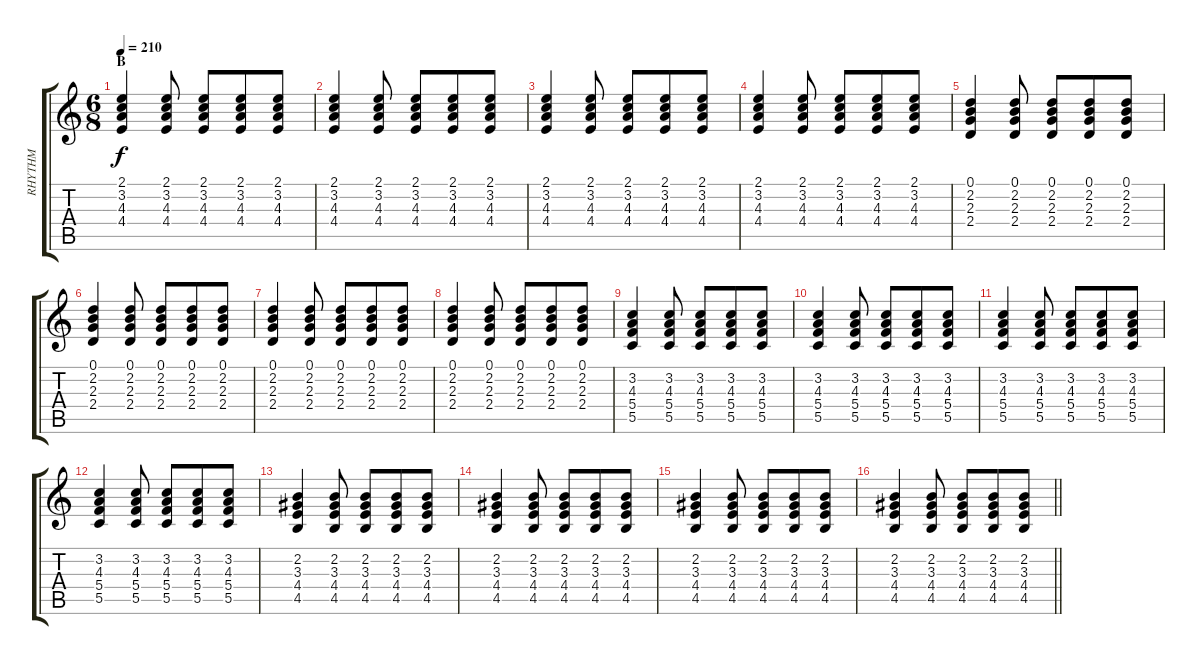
\track ("RHYTHM" "RHYTHM") {instrument acousticguitarsteel}
\staff {score tabs}
\tuning (D4 A3 F3 C3 G2 C2) {hide}
\ts (6 8)
\section ("" "B")
\tempo 210
\clef g2
\ks c
(2.1 3.2 4.3 4.4).4{dy f} (2.1 3.2 4.3 4.4).8 (2.1 3.2 4.3 4.4).8 (2.1 3.2 4.3 4.4).8 (2.1 3.2 4.3 4.4).8 |
(2.1 3.2 4.3 4.4).4 (2.1 3.2 4.3 4.4).8 (2.1 3.2 4.3 4.4).8 (2.1 3.2 4.3 4.4).8 (2.1 3.2 4.3 4.4).8 |
(2.1 3.2 4.3 4.4).4 (2.1 3.2 4.3 4.4).8 (2.1 3.2 4.3 4.4).8 (2.1 3.2 4.3 4.4).8 (2.1 3.2 4.3 4.4).8 |
(2.1 3.2 4.3 4.4).4 (2.1 3.2 4.3 4.4).8 (2.1 3.2 4.3 4.4).8 (2.1 3.2 4.3 4.4).8 (2.1 3.2 4.3 4.4).8 |
(0.1 2.2 2.3 2.4).4 (0.1 2.2 2.3 2.4).8 (0.1 2.2 2.3 2.4).8 (0.1 2.2 2.3 2.4).8 (0.1 2.2 2.3 2.4).8 |
(0.1 2.2 2.3 2.4).4 (0.1 2.2 2.3 2.4).8 (0.1 2.2 2.3 2.4).8 (0.1 2.2 2.3 2.4).8 (0.1 2.2 2.3 2.4).8 |
(0.1 2.2 2.3 2.4).4 (0.1 2.2 2.3 2.4).8 (0.1 2.2 2.3 2.4).8 (0.1 2.2 2.3 2.4).8 (0.1 2.2 2.3 2.4).8 |
(0.1 2.2 2.3 2.4).4 (0.1 2.2 2.3 2.4).8 (0.1 2.2 2.3 2.4).8 (0.1 2.2 2.3 2.4).8 (0.1 2.2 2.3 2.4).8 |
(3.2 4.3 5.4 5.5).4 (3.2 4.3 5.4 5.5).8 (3.2 4.3 5.4 5.5).8 (3.2 4.3 5.4 5.5).8 (3.2 4.3 5.4 5.5).8 |
(3.2 4.3 5.4 5.5).4 (3.2 4.3 5.4 5.5).8 (3.2 4.3 5.4 5.5).8 (3.2 4.3 5.4 5.5).8 (3.2 4.3 5.4 5.5).8 |
(3.2 4.3 5.4 5.5).4 (3.2 4.3 5.4 5.5).8 (3.2 4.3 5.4 5.5).8 (3.2 4.3 5.4 5.5).8 (3.2 4.3 5.4 5.5).8 |
(3.2 4.3 5.4 5.5).4 (3.2 4.3 5.4 5.5).8 (3.2 4.3 5.4 5.5).8 (3.2 4.3 5.4 5.5).8 (3.2 4.3 5.4 5.5).8 |
(2.2 3.3 4.4 4.5).4 (2.2 3.3 4.4 4.5).8 (2.2 3.3 4.4 4.5).8 (2.2 3.3 4.4 4.5).8 (2.2 3.3 4.4 4.5).8 |
(2.2 3.3 4.4 4.5).4 (2.2 3.3 4.4 4.5).8 (2.2 3.3 4.4 4.5).8 (2.2 3.3 4.4 4.5).8 (2.2 3.3 4.4 4.5).8 |
(2.2 3.3 4.4 4.5).4 (2.2 3.3 4.4 4.5).8 (2.2 3.3 4.4 4.5).8 (2.2 3.3 4.4 4.5).8 (2.2 3.3 4.4 4.5).8 |
\barLineRight lightlight
(2.2 3.3 4.4 4.5).4 (2.2 3.3 4.4 4.5).8 (2.2 3.3 4.4 4.5).8 (2.2 3.3 4.4 4.5).8 (2.2 3.3 4.4 4.5).8
